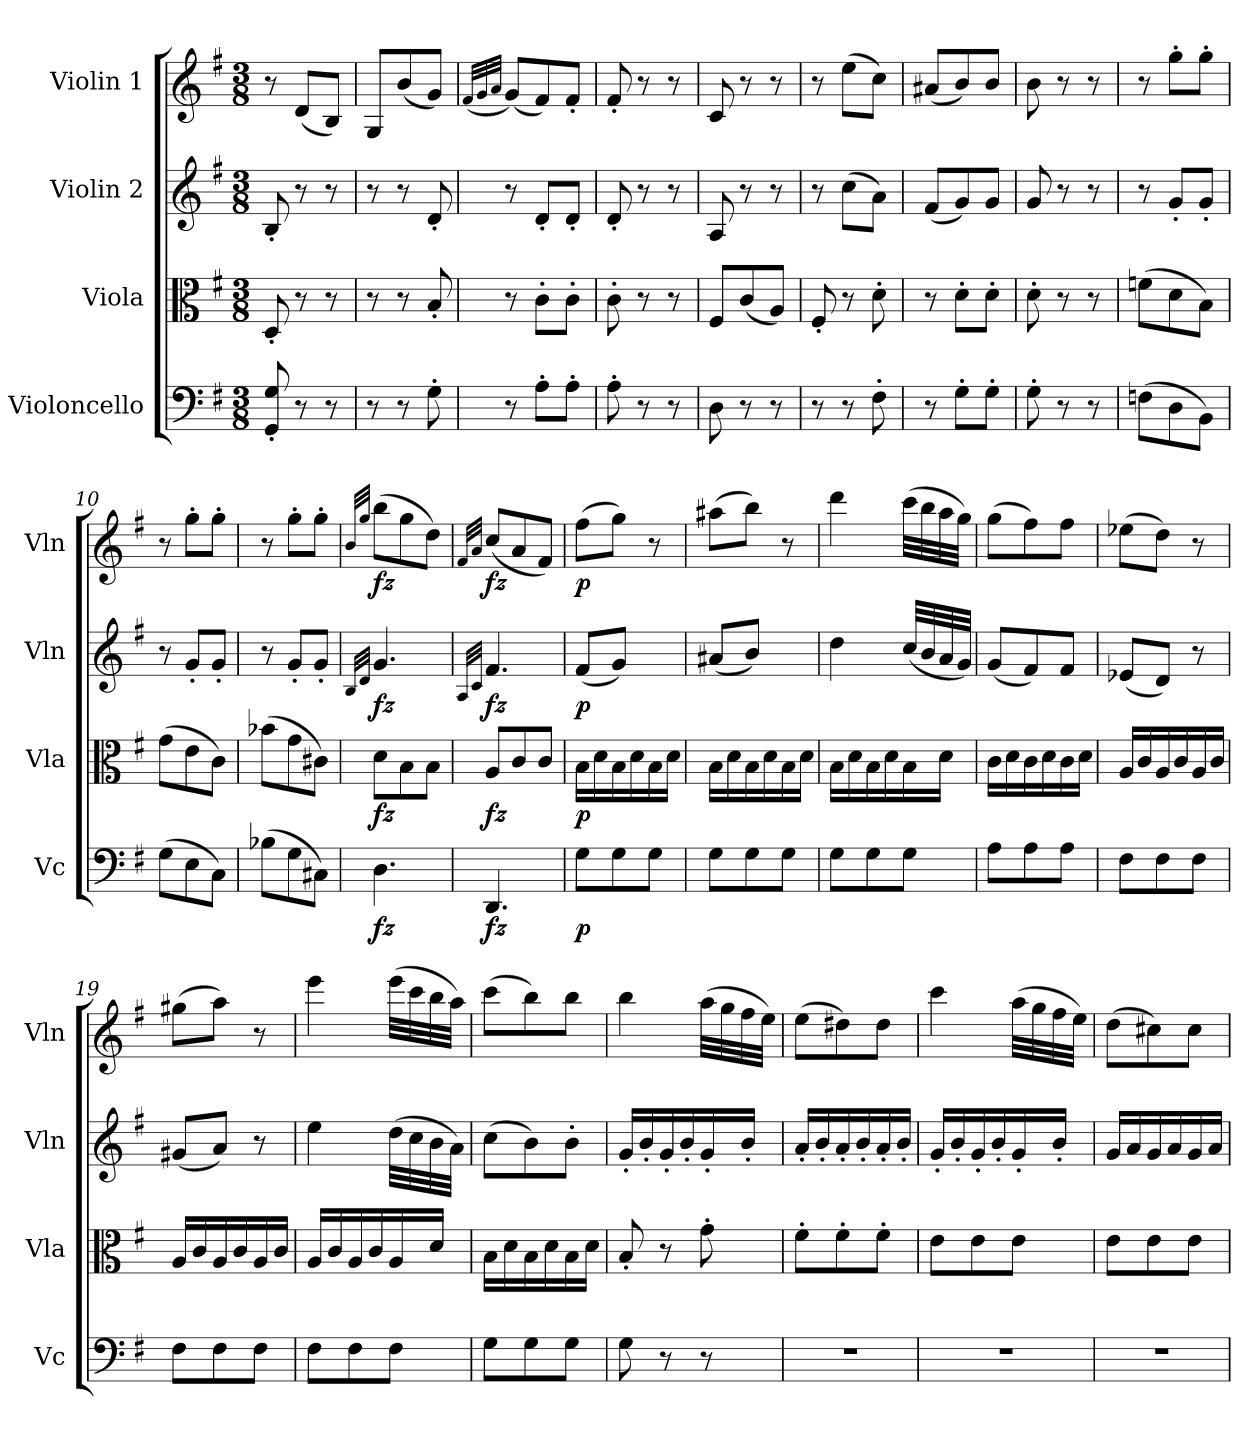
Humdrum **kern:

**kern	**dynam	**kern	**dynam	**kern	**dynam	**kern	**dynam
*part4	*part4	*part3	*part3	*part2	*part2	*part1	*part1
*staff4	*staff4	*staff3	*staff3	*staff2	*staff2	*staff1	*staff1
*I"Violoncello	*	*I"Viola	*	*I"Violin 2	*	*I"Violin 1	*
*I'Vc	*	*I'Vla	*	*I'Vln	*	*I'Vln	*
*clefF4	*	*clefC3	*	*clefG2	*	*clefG2	*
*k[f#]	*	*k[f#]	*	*k[f#]	*	*k[f#]	*
*G:	*	*G:	*	*G:	*	*G:	*
*M3/8	*	*M3/8	*	*M3/8	*	*M3/8	*
=1	=1	=1	=1	=1	=1	=1	=1
8GG/'< 8G/'<	.	8D'</	.	8B'</	.	8r	.
8r	.	8r	.	8r	.	(8d/L	.
8r	.	8r	.	8r	.	8B/J)	.
=2	=2	=2	=2	=2	=2	=2	=2
8r	.	8r	.	8r	.	8G/L	.
8r	.	8r	.	8r	.	(8b/	.
8G'>\	.	8B'</	.	8d'</	.	8g/J)	.
=3	=3	=3	=3	=3	=3	=3	=3
.	.	.	.	.	.	(32qf#/LLL	.
.	.	.	.	.	.	32qg/	.
.	.	.	.	.	.	32qa/JJJ	.
8r	.	8r	.	8r	.	(8g/L)	.
8A'>\L	.	8c'>\L	.	8d'</L	.	8f#/)	.
8A'>\J	.	8c'>\J	.	8d'</J	.	8f#'</J	.
=4	=4	=4	=4	=4	=4	=4	=4
8A'>\	.	8c'>\	.	8d'</	.	8f#'</	.
8r	.	8r	.	8r	.	8r	.
8r	.	8r	.	8r	.	8r	.
=5	=5	=5	=5	=5	=5	=5	=5
8D\	.	8F#/L	.	8A/	.	8c/	.
8r	.	(8c/	.	8r	.	8r	.
8r	.	8A/J)	.	8r	.	8r	.
=6	=6	=6	=6	=6	=6	=6	=6
8r	.	8F#'</	.	8r	.	8r	.
8r	.	8r	.	(8cc\L	.	(8ee\L	.
8F#'>\	.	8d'>\	.	8a\J)	.	8cc\J)	.
=7	=7	=7	=7	=7	=7	=7	=7
8r	.	8r	.	(8f#/L	.	(8a#X/L	.
8G'>\L	.	8d'>\L	.	8g/)	.	8b/)	.
8G'>\J	.	8d'>\J	.	8g/J	.	8b/J	.
=8	=8	=8	=8	=8	=8	=8	=8
8G'>\	.	8d'>\	.	8g/	.	8b\	.
8r	.	8r	.	8r	.	8r	.
8r	.	8r	.	8r	.	8r	.
=9	=9	=9	=9	=9	=9	=9	=9
(8Fn\L	.	(8fn\L	.	8r	.	8r	.
8D\	.	8d\	.	8g'</L	.	8gg'>\L	.
8BB\J)	.	8B/J)	.	8g'</J	.	8gg'>\J	.
=10	=10	=10	=10	=10	=10	=10	=10
(8G\L	.	(8g\L	.	8r	.	8r	.
8E\	.	8e\	.	8g'</L	.	8gg'>\L	.
8C\J)	.	8c\J)	.	8g'</J	.	8gg'>\J	.
=11	=11	=11	=11	=11	=11	=11	=11
(8B-X\L	.	(8b-X\L	.	8r	.	8r	.
8G\	.	8g\	.	8g'</L	.	8gg'>\L	.
8C#X\J)	.	8c#X\J)	.	8g'</J	.	8gg'>\J	.
=12	=12	=12	=12	=12	=12	=12	=12
.	.	.	.	32qB/LLL	.	32qb/LLL	.
.	.	.	.	32qd/JJJ	.	32qgg/JJJ	.
!	!LO:DY:b	!	!LO:DY:b	!	!LO:DY:b	!	!LO:DY:b
4.D\	fz	8d\L	fz	4.g/	fz	(8bb\L	fz
.	.	8B\	.	.	.	8gg\	.
.	.	8B\J	.	.	.	8dd\J)	.
=13	=13	=13	=13	=13	=13	=13	=13
.	.	.	.	32qA/LLL	.	32qf#/LLL	.
.	.	.	.	32qc/JJJ	.	32qa/JJJ	.
!	!LO:DY:b	!	!LO:DY:b	!	!LO:DY:b	!	!LO:DY:b
4.DD/	fz	8A/L	fz	4.f#/	fz	(8cc/L	fz
.	.	8c/	.	.	.	8a/	.
.	.	8c/J	.	.	.	8f#/J)	.
=14	=14	=14	=14	=14	=14	=14	=14
!	!LO:DY:b	!	!LO:DY:b	!	!LO:DY:b	!	!LO:DY:b
8G\L	p	16B\LL	p	(8f#/L	p	(8ff#\L	p
.	.	16d\	.	.	.	.	.
8G\	.	16B\	.	8g/J)	.	8gg\J)	.
.	.	16d\	.	.	.	.	.
8G\J	.	16B\	.	8ryy	.	8r	.
.	.	16d\JJ	.	.	.	.	.
=15	=15	=15	=15	=15	=15	=15	=15
8G\L	.	16B\LL	.	(8a#X/L	.	(8aa#X\L	.
.	.	16d\	.	.	.	.	.
8G\	.	16B\	.	8b/J)	.	8bb\J)	.
.	.	16d\	.	.	.	.	.
8G\J	.	16B\	.	8ryy	.	8r	.
.	.	16d\JJ	.	.	.	.	.
=16	=16	=16	=16	=16	=16	=16	=16
8G\L	.	16B\LL	.	4dd\	.	4ddd\	.
.	.	16d\	.	.	.	.	.
8G\	.	16B\	.	.	.	.	.
.	.	16d\	.	.	.	.	.
8G\J	.	16B\	.	(32cc/LLL	.	(32ccc\LLL	.
.	.	.	.	32b/	.	32bb\	.
.	.	16d\JJ	.	32a/	.	32aa\	.
.	.	.	.	32g/JJJ)	.	32gg\JJJ)	.
=17	=17	=17	=17	=17	=17	=17	=17
8A\L	.	16c\LL	.	(8g/L	.	(8gg\L	.
.	.	16d\	.	.	.	.	.
8A\	.	16c\	.	8f#/)	.	8ff#\)	.
.	.	16d\	.	.	.	.	.
8A\J	.	16c\	.	8f#/J	.	8ff#\J	.
.	.	16d\JJ	.	.	.	.	.
=18	=18	=18	=18	=18	=18	=18	=18
8F#\L	.	16A/LL	.	(8e-X/L	.	(8ee-X\L	.
.	.	16c/	.	.	.	.	.
8F#\	.	16A/	.	8d/J)	.	8dd\J)	.
.	.	16c/	.	.	.	.	.
8F#\J	.	16A/	.	8r	.	8r	.
.	.	16c/JJ	.	.	.	.	.
=19	=19	=19	=19	=19	=19	=19	=19
8F#\L	.	16A/LL	.	(8g#X/L	.	(8gg#X\L	.
.	.	16c/	.	.	.	.	.
8F#\	.	16A/	.	8a/J)	.	8aa\J)	.
.	.	16c/	.	.	.	.	.
8F#\J	.	16A/	.	8r	.	8r	.
.	.	16c/JJ	.	.	.	.	.
=20	=20	=20	=20	=20	=20	=20	=20
8F#\L	.	16A/LL	.	4ee\	.	4eee\	.
.	.	16c/	.	.	.	.	.
8F#\	.	16A/	.	.	.	.	.
.	.	16c/	.	.	.	.	.
8F#\J	.	16A/	.	(32dd\LLL	.	(32eee\LLL	.
.	.	.	.	32cc\	.	32ccc\	.
.	.	16d/JJ	.	32b\	.	32bb\	.
.	.	.	.	32a\JJJ)	.	32aa\JJJ)	.
=21	=21	=21	=21	=21	=21	=21	=21
8G\L	.	16B\LL	.	(8cc\L	.	(8ccc\L	.
.	.	16d\	.	.	.	.	.
8G\	.	16B\	.	8b\)	.	8bb\)	.
.	.	16d\	.	.	.	.	.
8G\J	.	16B\	.	8b'>\J	.	8bb\J	.
.	.	16d\JJ	.	.	.	.	.
=22	=22	=22	=22	=22	=22	=22	=22
8G\	.	8B'</	.	16g'</LL	.	4bb\	.
.	.	.	.	16b'</	.	.	.
8r	.	8r	.	16g'</	.	.	.
.	.	.	.	16b'</	.	.	.
8r	.	8g'>\	.	16g'</	.	(32aa\LLL	.
.	.	.	.	.	.	32gg\	.
.	.	.	.	16b'</JJ	.	32ff#\	.
.	.	.	.	.	.	32ee\JJJ)	.
=23	=23	=23	=23	=23	=23	=23	=23
4.r	.	8f#'>\L	.	16a'</LL	.	(8ee\L	.
.	.	.	.	16b'</	.	.	.
.	.	8f#'>\	.	16a'</	.	8dd#X\)	.
.	.	.	.	16b'</	.	.	.
.	.	8f#'>\J	.	16a'</	.	8dd#\J	.
.	.	.	.	16b'</JJ	.	.	.
=24	=24	=24	=24	=24	=24	=24	=24
4.r	.	8e\L	.	16g'</LL	.	4ccc\	.
.	.	.	.	16b'</	.	.	.
.	.	8e\	.	16g'</	.	.	.
.	.	.	.	16b'</	.	.	.
.	.	8e\J	.	16g'</	.	(32aa\LLL	.
.	.	.	.	.	.	32gg\	.
.	.	.	.	16b'</JJ	.	32ff#\	.
.	.	.	.	.	.	32ee\JJJ)	.
=25	=25	=25	=25	=25	=25	=25	=25
4.r	.	8e\L	.	16g/LL	.	(8dd\L	.
.	.	.	.	16a/	.	.	.
.	.	8e\	.	16g/	.	8cc#X\)	.
.	.	.	.	16a/	.	.	.
.	.	8e\J	.	16g/	.	8cc#\J	.
.	.	.	.	16a/JJ	.	.	.
=	=	=	=	=	=	=	=
*-	*-	*-	*-	*-	*-	*-	*-
